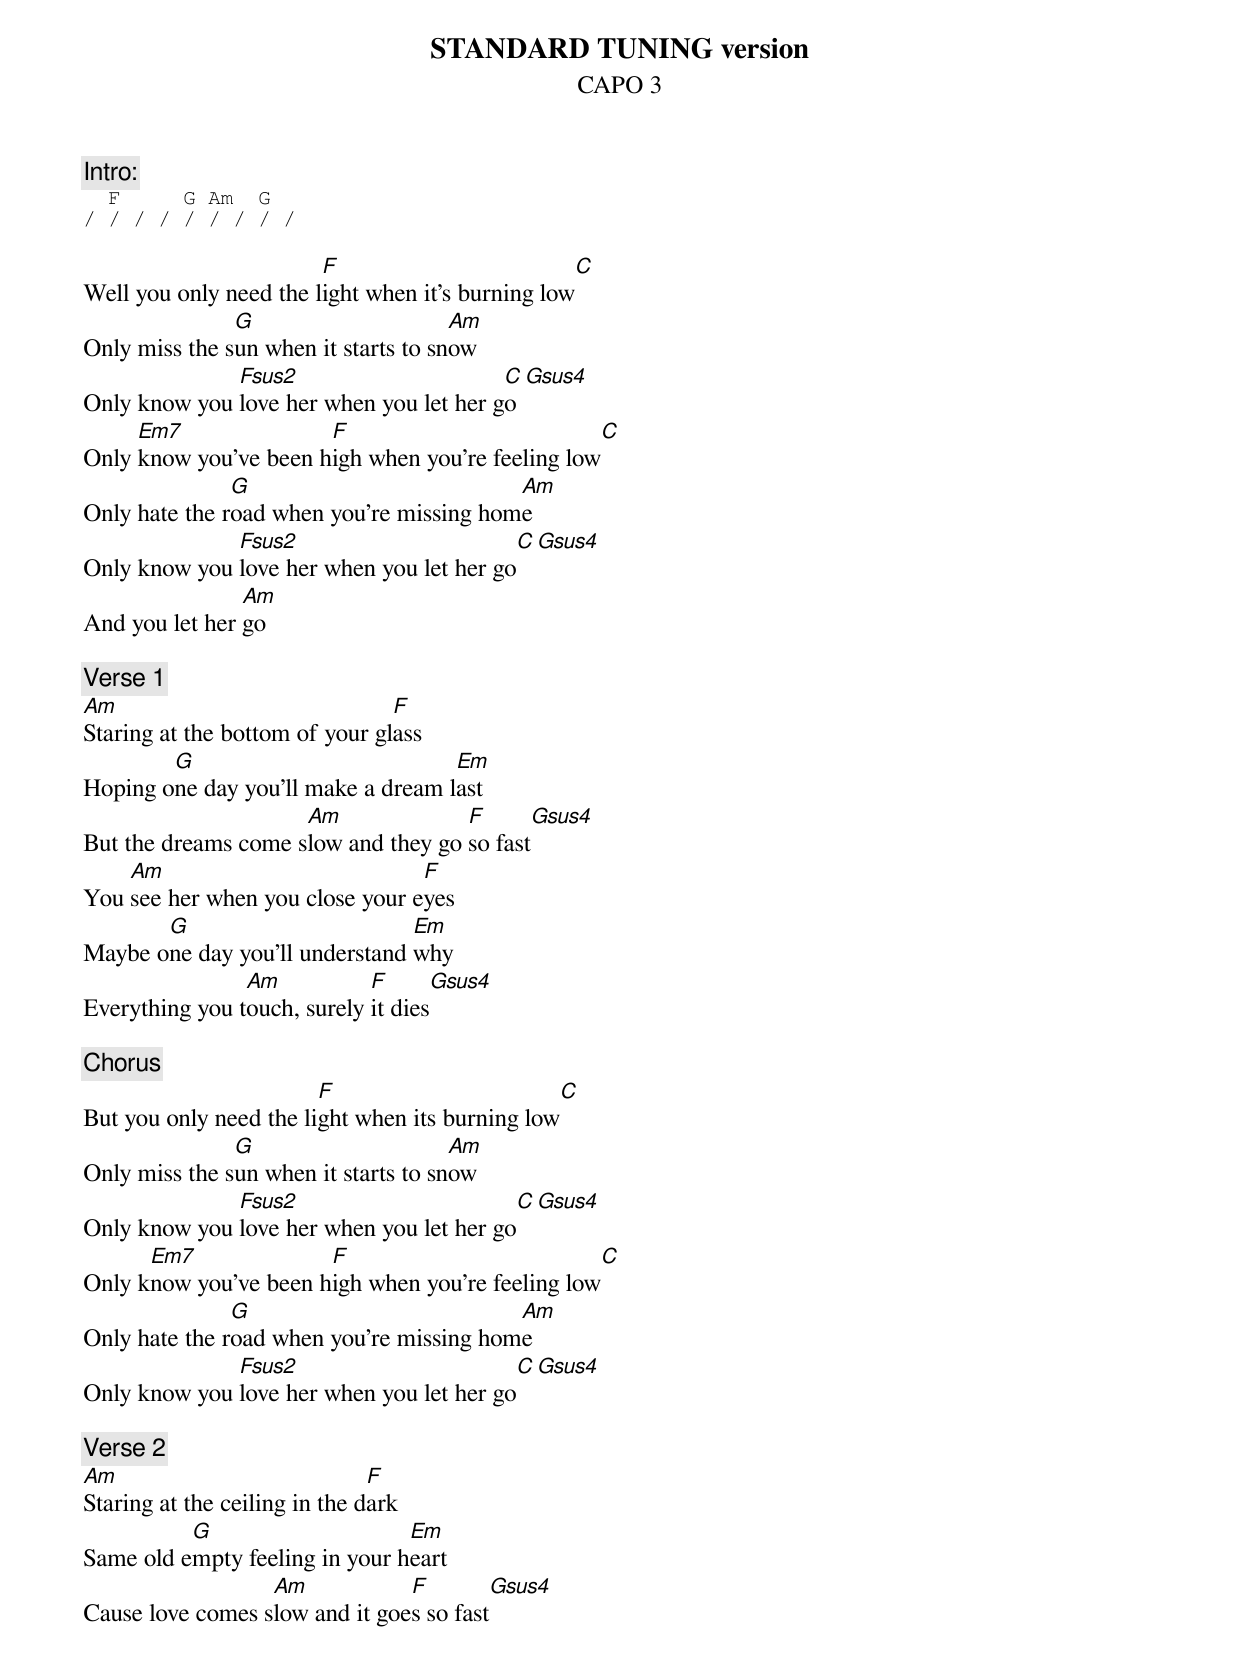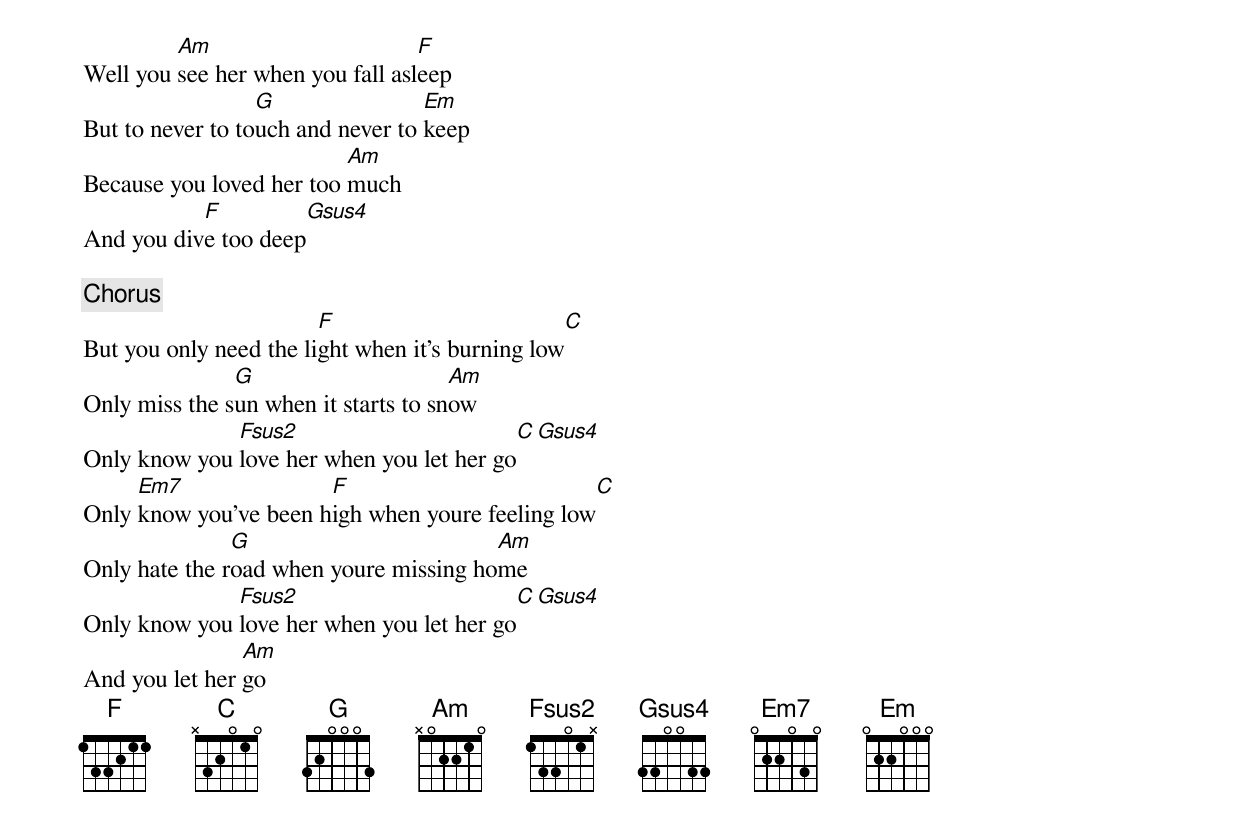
STANDARD TUNING version
CAPO 3

Em7   022030 (leave it out if you want)
Fsus2 13301x (change to F if you want)
Gsus4 330033

Intro:
  F     G Am  G
/ / / / / / / / /

                        F                         C
Well you only need the light when it's burning low
               G                      Am
Only miss the sun when it starts to snow
              Fsus2                      C      Gsus4
Only know you love her when you let her go
     Em7               F                          C
Only know you’ve been high when you're feeling low
               G                          Am
Only hate the road when you're missing home
              Fsus2                       C    Gsus4
Only know you love her when you let her go
                Am
And you let her go

[Verse 1]
Am                              F
Staring at the bottom of your glass
        G                           Em
Hoping one day you'll make a dream last
                     Am              F        Gsus4
But the dreams come slow and they go so fast
    Am                           F
You see her when you close your eyes
       G                        Em
Maybe one day you'll understand why
                Am           F       Gsus4
Everything you touch, surely it dies

[Chorus]
                        F                       C
But you only need the light when its burning low
               G                      Am
Only miss the sun when it starts to snow
              Fsus2                       C       Gsus4
Only know you love her when you let her go
      Em7              F                          C
Only know you've been high when you're feeling low
               G                          Am
Only hate the road when you're missing home
              Fsus2                       C       Gsus4
Only know you love her when you let her go

[Verse 2]
Am                             F
Staring at the ceiling in the dark
          G                     Em
Same old empty feeling in your heart
                  Am            F         Gsus4
Cause love comes slow and it goes so fast
         Am                       F
Well you see her when you fall asleep
                  G                Em
But to never to touch and never to keep
                          Am
Because you loved her too much
           F              Gsus4
And you dive too deep

[Chorus]
                        F                        C
But you only need the light when it's burning low
               G                      Am
Only miss the sun when it starts to snow
              Fsus2                       C      Gsus4
Only know you love her when you let her go
     Em7               F                         C
Only know you've been high when youre feeling low
               G                        Am
Only hate the road when youre missing home
              Fsus2                       C     Gsus4
Only know you love her when you let her go
                Am
And you let her go
